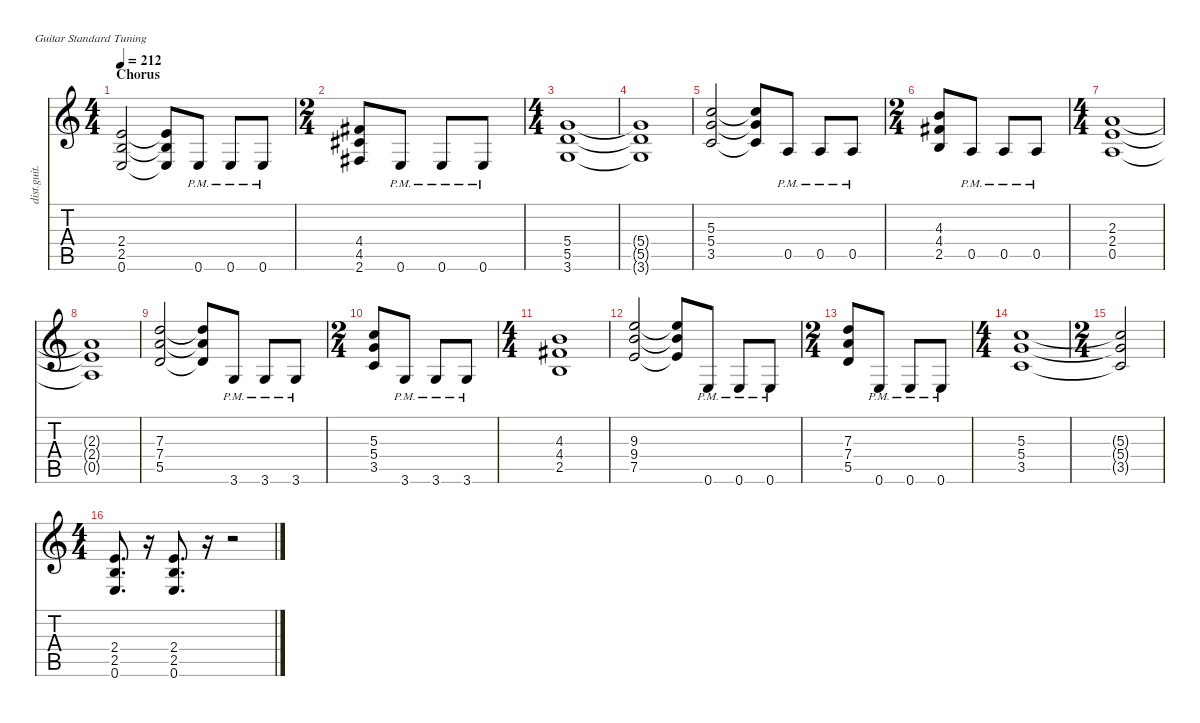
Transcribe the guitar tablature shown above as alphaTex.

\defaultSystemsLayout 4
\hideDynamics
\bracketExtendMode nobrackets
\track ("Kirk Hammett" "dist.guit.") {mute instrument distortionguitar}
\staff {score tabs}
\tuning (E4 B3 G3 D3 A2 E2)
\ts (4 4)
\section ("" "Chorus")
\tempo 212
\clef g2
\ks c
(2.4 2.5 0.6).2{dy fff beam Up} (2.4{t} 2.5{t} 0.6{t}).8{dy f beam Up} 0.6{pm}.8{dy fff beam Up} 0.6{pm}.8{beam Up} 0.6{pm}.8{beam Up} |
\ts (2 4)
\beaming (8 2 2)
(4.4{acc #} 4.5{acc #} 2.6{acc #}).8{dy f beam Up} 0.6{pm}.8{dy fff beam Up} 0.6{pm}.8{beam Up} 0.6{pm}.8{beam Up} |
\ts (4 4)
\beaming (8 2 2 2 2)
(5.4 5.5 3.6).1{dy f beam Up} |
(5.4{t} 5.5{t} 3.6{t}).1{beam Up} |
(5.3 5.4 3.5).2{dy fff beam Up} (5.3{t} 5.4{t} 3.5{t}).8{dy f beam Up} 0.5{pm}.8{dy fff beam Up} 0.5{pm}.8{beam Up} 0.5{pm}.8{beam Up} |
\ts (2 4)
\beaming (8 2 2)
(4.3 4.4{acc #} 2.5).8{dy f beam Up} 0.5{pm}.8{dy fff beam Up} 0.5{pm}.8{beam Up} 0.5{pm}.8{beam Up} |
\ts (4 4)
\beaming (8 2 2 2 2)
(2.3 2.4 0.5).1{beam Up} |
(2.3{t} 2.4{t} 0.5{t}).1{dy f beam Up} |
(7.3 7.4 5.5).2{dy fff beam Up} (7.3{t} 7.4{t} 5.5{t}).8{dy f beam Up} 3.6{pm}.8{dy fff beam Up} 3.6{pm}.8{beam Up} 3.6{pm}.8{beam Up} |
\ts (2 4)
\beaming (8 2 2)
(5.3 5.4 3.5).8{beam Up} 3.6{pm}.8{beam Up} 3.6{pm}.8{beam Up} 3.6{pm}.8{beam Up} |
\ts (4 4)
\beaming (8 2 2 2 2)
(4.3 4.4{acc #} 2.5).1{beam Up} |
(9.3 9.4 7.5).2{beam Up} (9.3{t} 9.4{t} 7.5{t}).8{dy f beam Up} 0.6{pm}.8{dy fff beam Up} 0.6{pm}.8{beam Up} 0.6{pm}.8{beam Up} |
\ts (2 4)
\beaming (8 2 2)
(7.3 7.4 5.5).8{beam Up} 0.6{pm}.8{beam Up} 0.6{pm}.8{beam Up} 0.6{pm}.8{beam Up} |
\ts (4 4)
\beaming (8 2 2 2 2)
(5.3 5.4 3.5).1{beam Up} |
\ts (2 4)
\beaming (8 2 2)
(5.3{t} 5.4{t} 3.5{t}).2{dy f beam Up} |
\ts (4 4)
\beaming (8 2 2 2 2)
(2.4 2.5 0.6).8{d dy fff beam Up} r.16{beam Down} (2.4 2.5 0.6).8{d beam Up} r.16{beam Down} r.2{beam Down}
